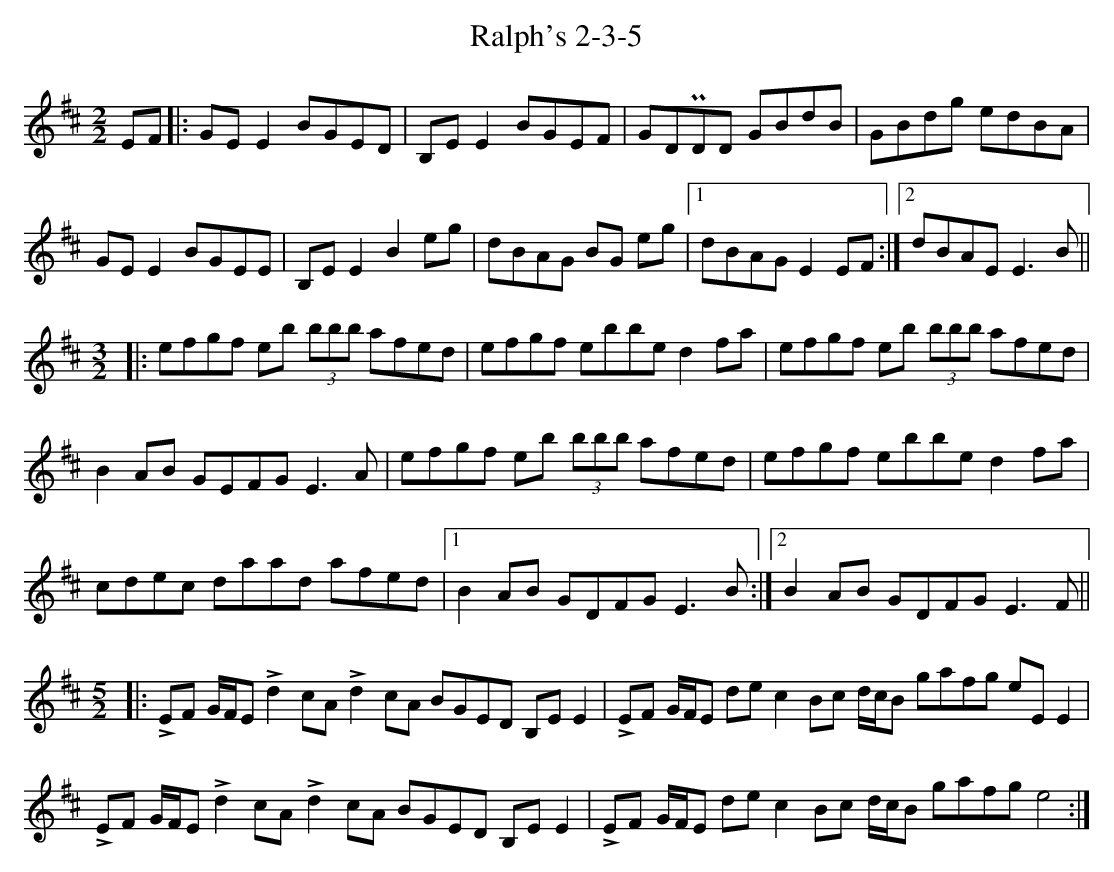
X:1
T: Ralph's 2-3-5
M: 4/4
L: 1/8
K: Emin
M: 2/2
L: 1/8
K: E dor
EF|:GEE2 BGED|B,EE2 BGEF|GDPDD GBdB|GBdg edBA|
GEE2 BGEE|B,EE2 B2 eg|dBAG BG eg|1 dBAG E2 EF:|2 dBAE E3B||
M:3/2
|:efgf eb (3bbb afed|efgf ebbe d2fa|efgf eb (3bbb afed|
B2AB GEFG E3 A|efgf eb (3bbb afed|efgf ebbe d2fa|
cdec daad afed|1 B2AB GDFG E3 B:|2 B2AB GDFG E3 F||
M:5/2
K: E dorian
|:LEF G/2F/2E Ld2cA Ld2cA BGED B,EE2|LEF G/2F/2E de c2 Bc d/2c/2B gafg eE E2|
LEF G/2F/2E Ld2cA Ld2cA BGED B,EE2|LEF G/2F/2E de c2 Bc d/2c/2B gafg e4:|
